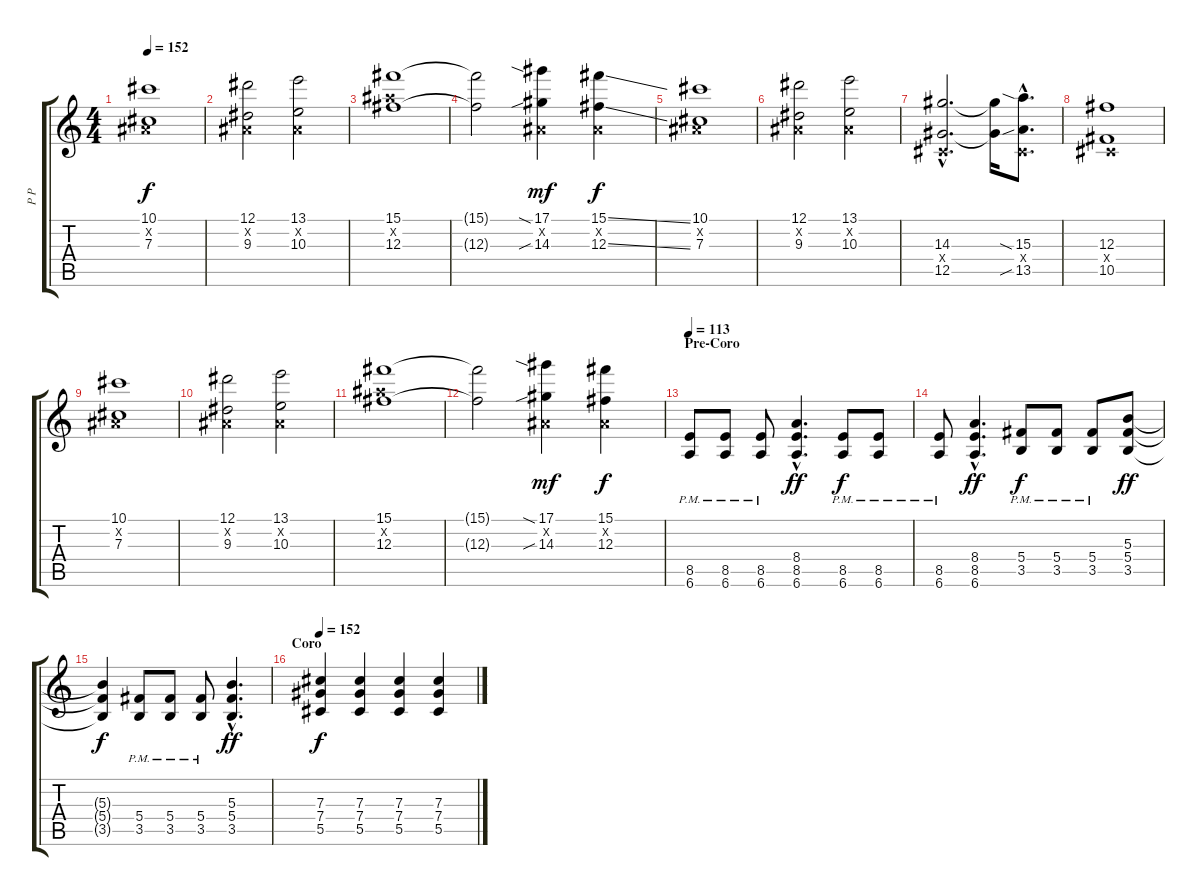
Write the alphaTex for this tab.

\track ("P P" "P P") {instrument distortionguitar}
\staff {score tabs}
\tuning (Eb4 Bb3 Gb3 Db3 Ab2 Eb2) {hide}
\ts (4 4)
\tempo 152
\clef g2
\ks c
(10.1 0.2{x} 7.3).1{dy f volume 10} |
(12.1 0.2{x} 9.3).2 (13.1 0.2{x} 10.3).2 |
(15.1 12.2{x} 12.3).1 |
(15.1{t} 12.3{t}).2 (17.1{sia} 0.2{x} 14.3{sib}).4{dy mf} (15.1{ss} 0.2{x} 12.3{ss}).4{dy f} |
(10.1 0.2{x} 7.3).1 |
(12.1 0.2{x} 9.3).2 (13.1 0.2{x} 10.3).2 |
(14.3{hac} 0.4{hac x} 12.5{hac}).2{d} (14.3{t} 12.5{t}).16 (15.3{sia hac} 0.4{hac x} 13.5{sib hac}).8{d} |
(12.3 0.4{x} 10.5).1 |
(10.1 0.2{x} 7.3).1 |
(12.1 0.2{x} 9.3).2 (13.1 0.2{x} 10.3).2 |
(15.1 12.2{x} 12.3).1 |
(15.1{t} 12.3{t}).2 (17.1{sia} 0.2{x} 14.3{sib}).4{dy mf} (15.1 0.2{x} 12.3).4{dy f} |
\section ("" "Pre-Coro ")
\tempo 113
(8.5{pm} 6.6{pm}).8{volume 16 instrument distortionguitar} (8.5{pm} 6.6{pm}).8 (8.5{pm} 6.6{pm}).8 (8.4{hac} 8.5{hac} 6.6{hac}).4{d dy ff} (8.5{pm} 6.6{pm}).8{dy f} (8.5{pm} 6.6{pm}).8 |
(8.5{pm} 6.6{pm}).8 (8.4{hac} 8.5{hac} 6.6{hac st}).4{d dy ff} (5.4{pm} 3.5{pm}).8{dy f} (5.4{pm} 3.5{pm}).8 (5.4{pm} 3.5{pm}).8 (5.3 5.4 3.5).8{dy ff} |
(5.3{t} 5.4{t} 3.5{t}).4{dy f} (5.4{pm} 3.5{pm}).8 (5.4{pm} 3.5{pm}).8 (5.4{pm} 3.5{pm}).8 (5.3{hac} 5.4{hac} 3.5{hac}).4{d dy ff} |
\section ("" "Coro ")
\tempo 152
(7.3 7.4 5.5).4{dy f volume 10} (7.3 7.4 5.5).4 (7.3 7.4 5.5).4 (7.3 7.4 5.5).4
